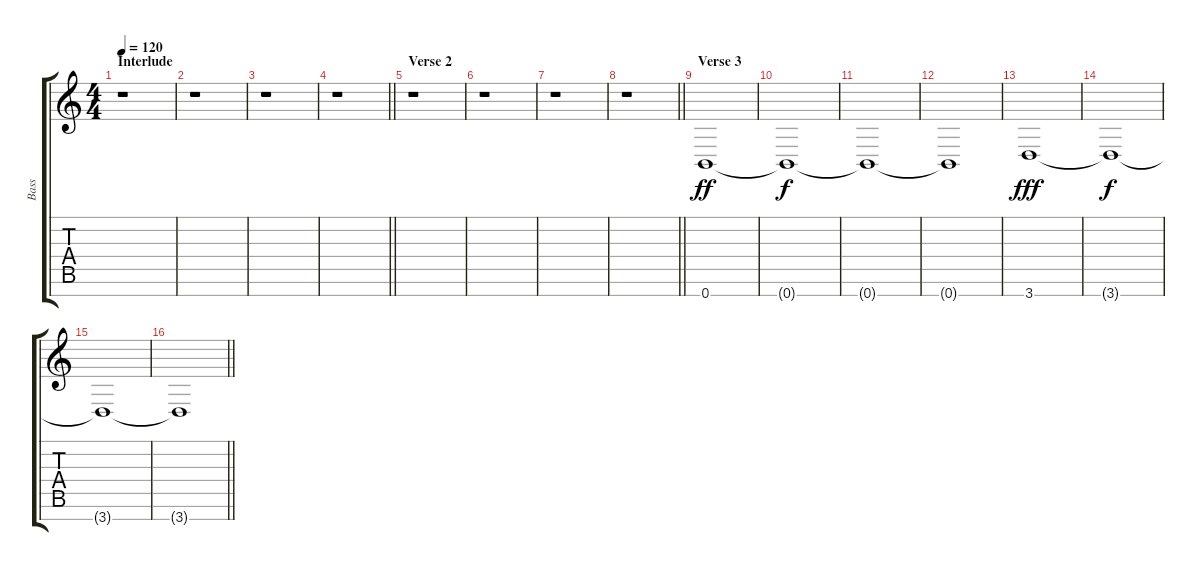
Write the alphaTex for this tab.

\track ("Bass" "Bass") {instrument synthbass1}
\staff {score tabs}
\tuning (E4 B3 G3 D3 A2 E2 B1) {hide}
\ts (4 4)
\section ("" "Interlude")
\tempo 120
\clef g2
\ks c
r.1{dy ff} |
r.1 |
r.1 |
\barLineRight lightlight
r.1 |
\section ("" "Verse 2")
r.1 |
r.1 |
r.1 |
\barLineRight lightlight
r.1 |
\section ("" "Verse 3")
0.7.1 |
0.7{t}.1{dy f} |
0.7{t}.1 |
0.7{t}.1 |
3.7.1{dy fff} |
3.7{t}.1{dy f} |
3.7{t}.1 |
\barLineRight lightlight
3.7{t}.1
